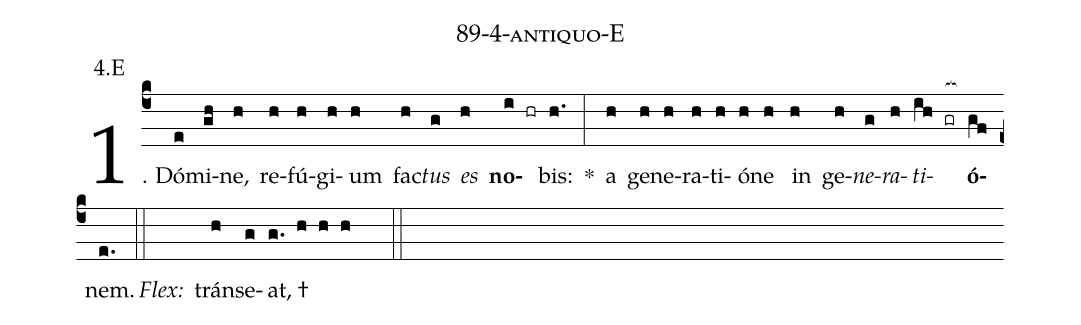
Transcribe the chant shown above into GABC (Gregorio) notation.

name: 89-4-antiquo-E;
annotation: 4.E;
%%
(c4)1. Dó(e)mi(gh)ne,(h) re(h)fú(h)gi(h)um(h) fac(h)<i>tus</i>(g) <i>es</i>(h) <b>no</b>(i hr)bis:(h.) *(:) a(h) ge(h)ne(h)ra(h)ti(h)ó(h)ne(h) in(h) ge(h)<i>ne</i>(g)<i>ra</i>(h)<i>ti</i>(ih gr[ocb:1{])<b>ó</b>(gf[ocb:0}])nem.(e.) (::)
<i>Flex:</i>()  tráns(h)e(g)at, †(g. h h h  ::)
